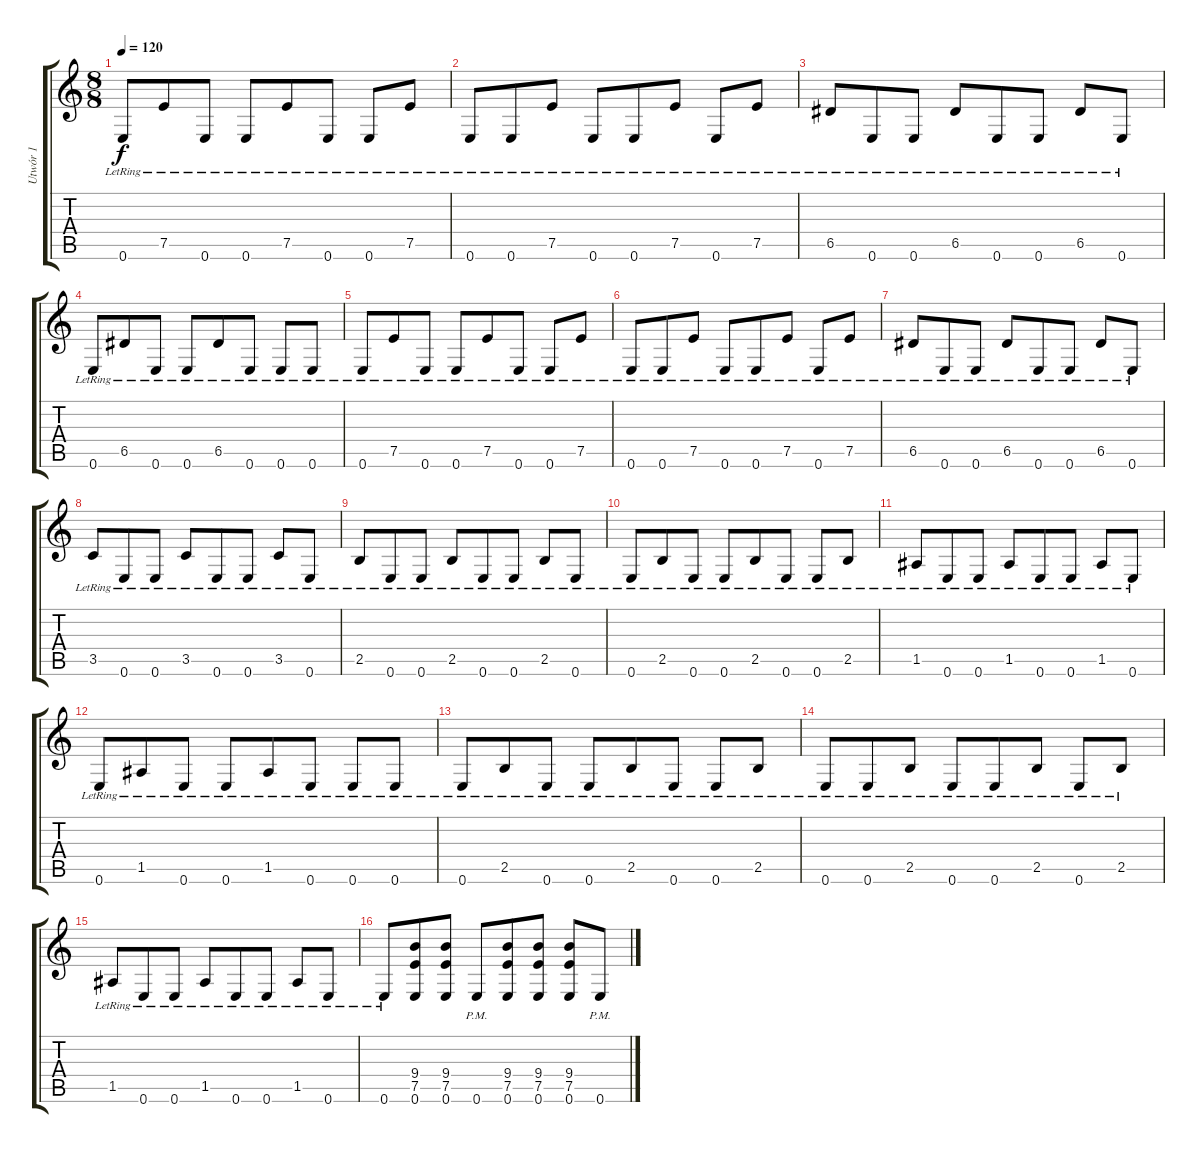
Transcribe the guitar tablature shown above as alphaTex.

\track ("Utwór 1" "Utwór 1") {instrument distortionguitar}
\staff {score tabs}
\tuning (E4 B3 G3 D3 A2 E2) {hide}
\ts (8 8)
\tempo 120
\clef g2
\ks c
0.6{lr}.8{dy f} 7.5{lr}.8 0.6{lr}.8 0.6{lr}.8 7.5{lr}.8 0.6{lr}.8 0.6{lr}.8 7.5{lr}.8 |
0.6{lr}.8 0.6{lr}.8 7.5{lr}.8 0.6{lr}.8 0.6{lr}.8 7.5{lr}.8 0.6{lr}.8 7.5{lr}.8 |
6.5{lr}.8 0.6{lr}.8 0.6{lr}.8 6.5{lr}.8 0.6{lr}.8 0.6{lr}.8 6.5{lr}.8 0.6{lr}.8 |
0.6{lr}.8 6.5{lr}.8 0.6{lr}.8 0.6{lr}.8 6.5{lr}.8 0.6{lr}.8 0.6{lr}.8 0.6{lr}.8 |
0.6{lr}.8 7.5{lr}.8 0.6{lr}.8 0.6{lr}.8 7.5{lr}.8 0.6{lr}.8 0.6{lr}.8 7.5{lr}.8 |
0.6{lr}.8 0.6{lr}.8 7.5{lr}.8 0.6{lr}.8 0.6{lr}.8 7.5{lr}.8 0.6{lr}.8 7.5{lr}.8 |
6.5{lr}.8 0.6{lr}.8 0.6{lr}.8 6.5{lr}.8 0.6{lr}.8 0.6{lr}.8 6.5{lr}.8 0.6{lr}.8 |
3.5{lr}.8 0.6{lr}.8 0.6{lr}.8 3.5{lr}.8 0.6{lr}.8 0.6{lr}.8 3.5{lr}.8 0.6{lr}.8 |
2.5{lr}.8 0.6{lr}.8 0.6{lr}.8 2.5{lr}.8 0.6{lr}.8 0.6{lr}.8 2.5{lr}.8 0.6{lr}.8 |
0.6{lr}.8 2.5{lr}.8 0.6{lr}.8 0.6{lr}.8 2.5{lr}.8 0.6{lr}.8 0.6{lr}.8 2.5{lr}.8 |
1.5{lr}.8 0.6{lr}.8 0.6{lr}.8 1.5{lr}.8 0.6{lr}.8 0.6{lr}.8 1.5{lr}.8 0.6{lr}.8 |
0.6{lr}.8 1.5{lr}.8 0.6{lr}.8 0.6{lr}.8 1.5{lr}.8 0.6{lr}.8 0.6{lr}.8 0.6{lr}.8 |
0.6{lr}.8 2.5{lr}.8 0.6{lr}.8 0.6{lr}.8 2.5{lr}.8 0.6{lr}.8 0.6{lr}.8 2.5{lr}.8 |
0.6{lr}.8 0.6{lr}.8 2.5{lr}.8 0.6{lr}.8 0.6{lr}.8 2.5{lr}.8 0.6{lr}.8 2.5{lr}.8 |
1.5{lr}.8 0.6{lr}.8 0.6{lr}.8 1.5{lr}.8 0.6{lr}.8 0.6{lr}.8 1.5{lr}.8 0.6{lr}.8 |
0.6{lr}.8 (9.4 7.5 0.6).8 (9.4 7.5 0.6).8 0.6{pm}.8 (9.4 7.5 0.6).8 (9.4 7.5 0.6).8 (9.4 7.5 0.6).8 0.6{pm}.8
